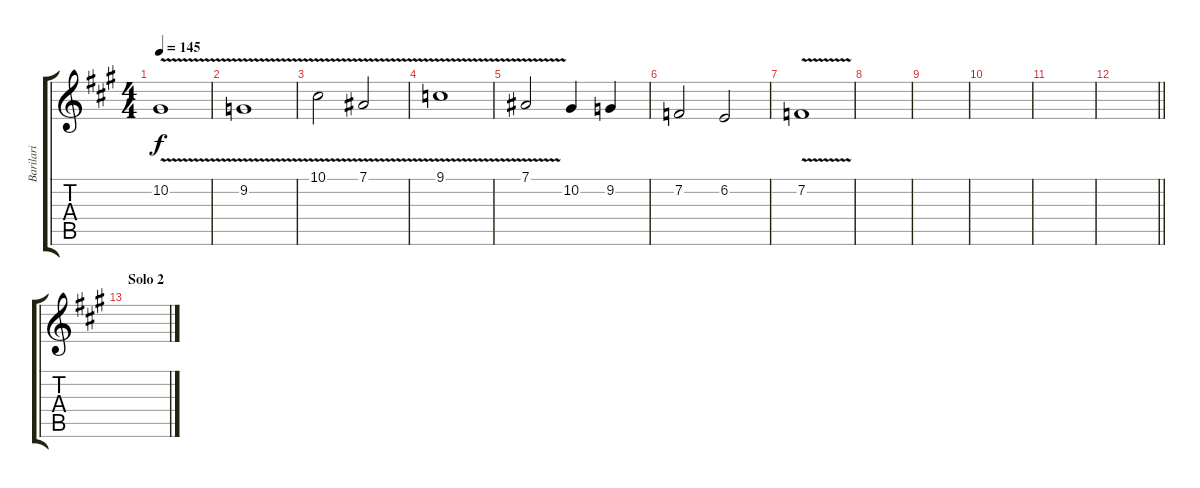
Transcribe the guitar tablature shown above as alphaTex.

\track ("Barilari" "Barilari") {instrument baritonesax}
\staff {score tabs}
\tuning (Eb4 Bb3 Gb3 Db3 Ab2 Eb2) {hide}
\ts (4 4)
\tempo 145
\clef g2
\ks f#minor
10.2{v}.1{dy f} |
9.2{v}.1 |
10.1{v}.2 7.1{v}.2 |
9.1{v}.1 |
7.1{v}.2 10.2.4 9.2.4 |
7.2.2 6.2.2 |
7.2{v}.1 |
|
|
|
|
\barLineRight lightlight
|
\section ("" "Solo 2")
